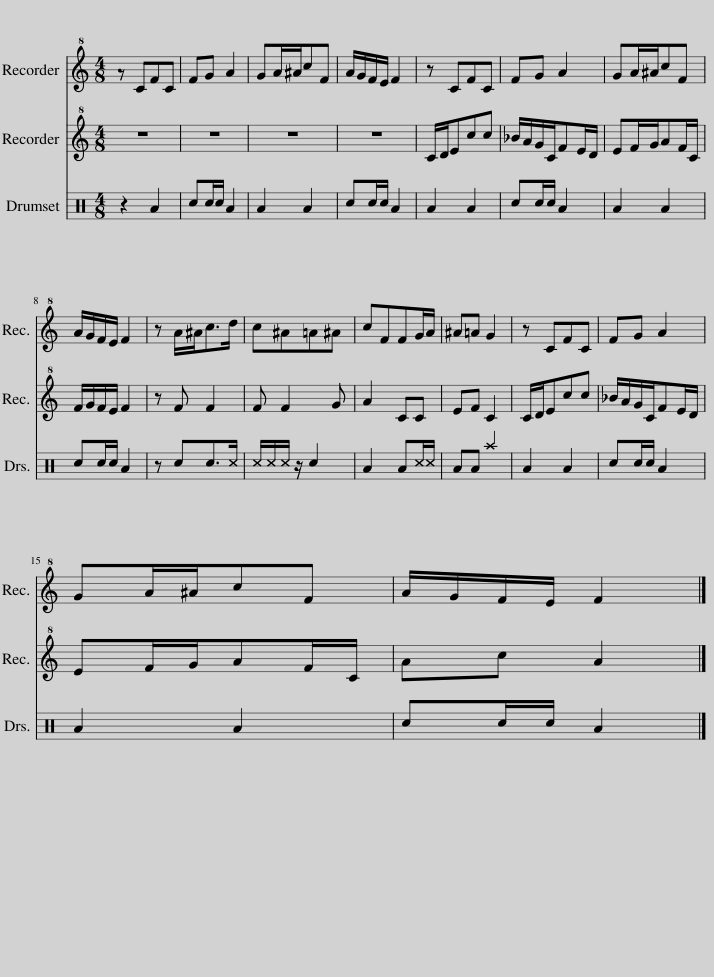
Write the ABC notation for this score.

X:1
%%score 1 2 3
L:1/8
M:4/8
I:linebreak $
K:C
V:1 treble+8
V:2 treble+8
V:3 perc
K:none
V:1
 z CFC | FG A2 | GA/^A/cF | A/G/F/E/ F2 | z CFC | %5
 FG A2 | GA/^A/cF |$ A/G/F/E/ F2 | z A/^A<cd/ | c^A=A^A | %10
 cFFG/A/ | ^A=A G2 | z CFC | FG A2 |$ GA/^A/cF | %15
 A/G/F/E/ F2 |] %16
V:2
 z4 | z4 | z4 | z4 | C/D/Ecc | %5
 _B/A/G/C/FE/D/ | EF/G/AF/C/ |$ F/G/F/E/ F2 | z F F2 | F F2 G | %10
 A2 CC | EF C2 | C/D/Ecc | _B/A/G/C/FE/D/ |$ EF/G/AF/C/ | %15
 Ac A2 |] %16
V:3
 z2 A2 | cc/c/ A2 | A2 A2 | cc/c/ A2 | A2 A2 | %5
 cc/c/ A2 | A2 A2 |$ cc/c/ A2 | z cc>^c | ^c/^c/^c/ z/ c2 | %10
 A2 A^c/^c/ | AA ^a2 | A2 A2 | cc/c/ A2 |$ A2 A2 | %15
 cc/c/ A2 |] %16
